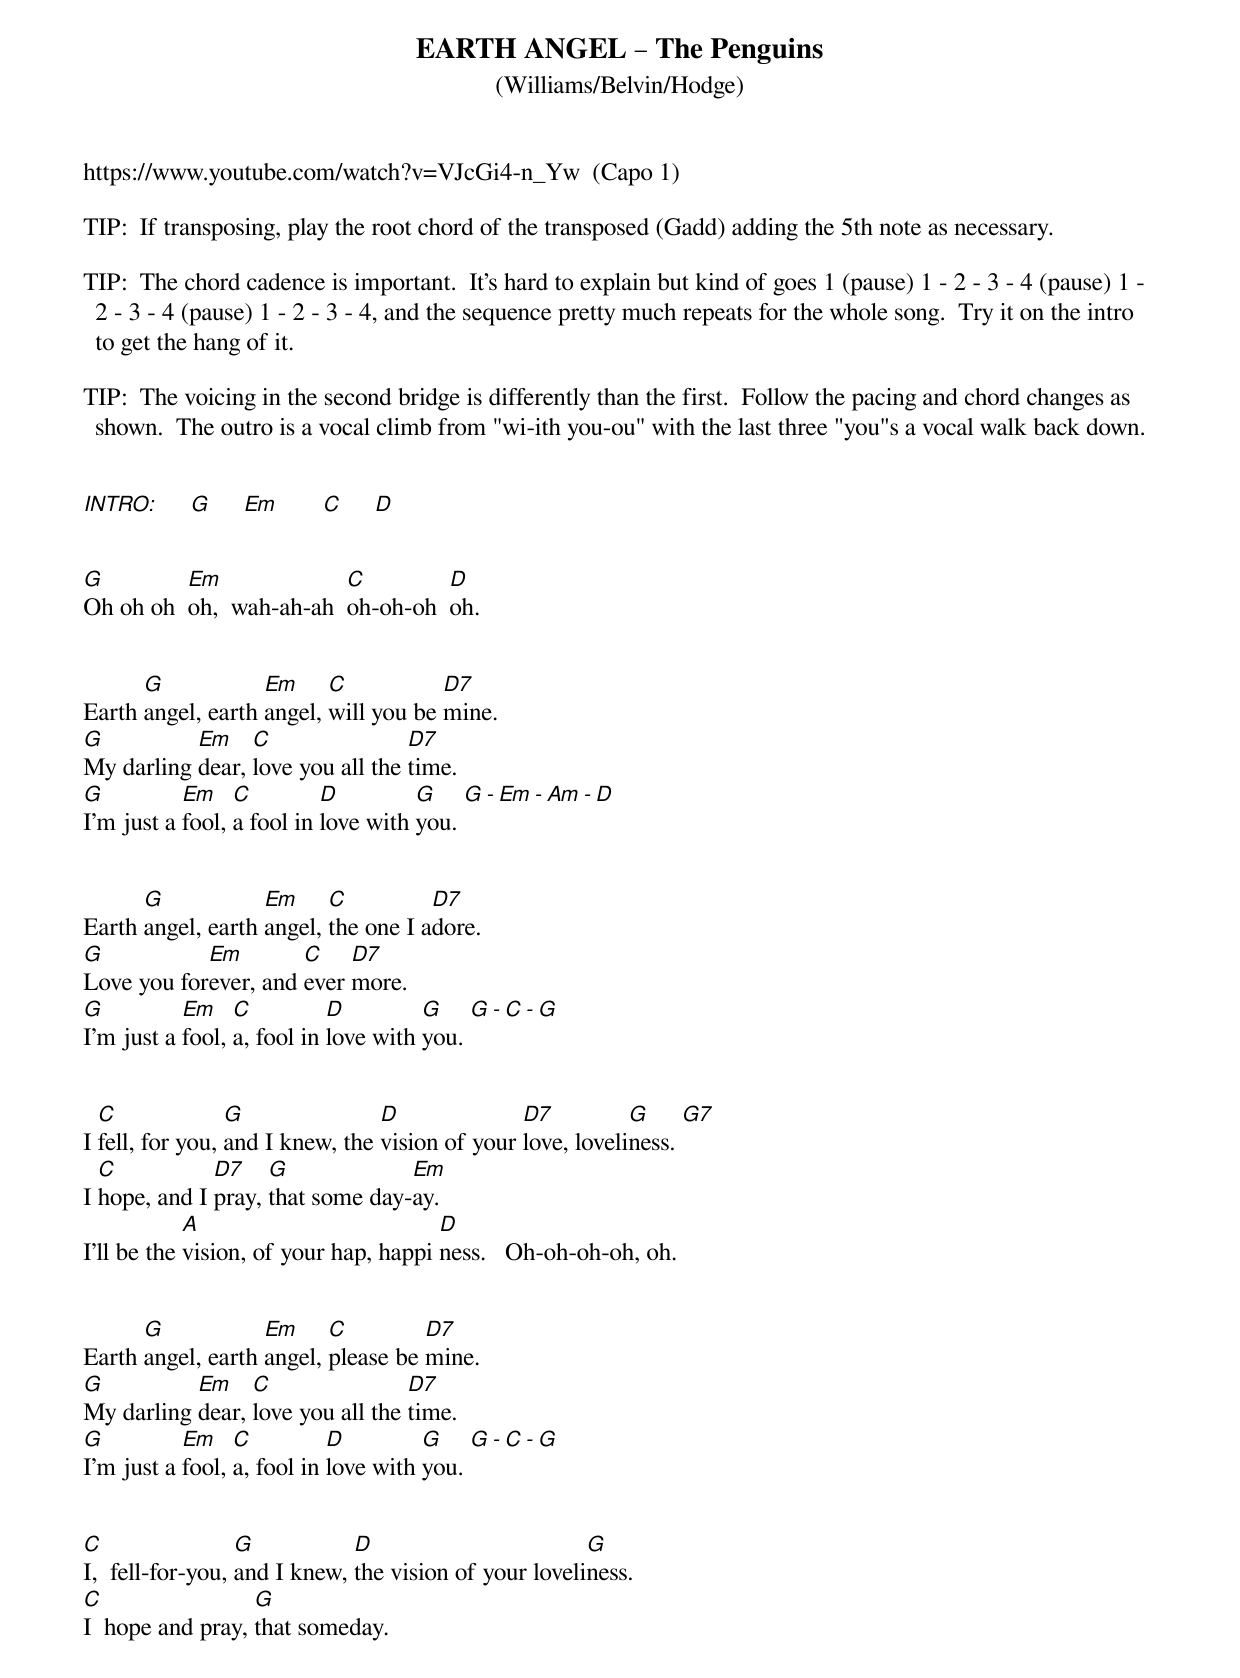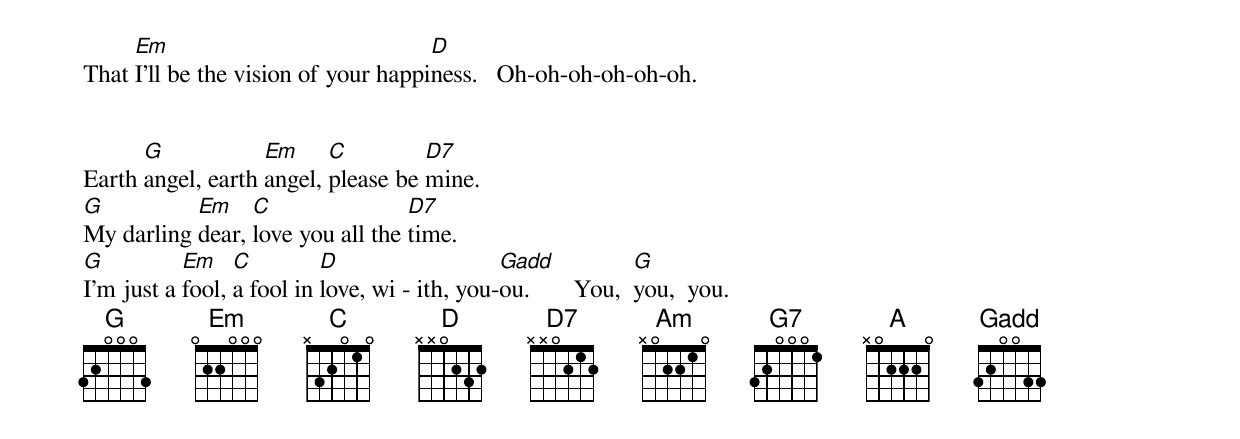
{define: Gadd base-fret 1 frets 3 2 0 0 3 3}
{t: EARTH ANGEL – The Penguins }
{st: (Williams/Belvin/Hodge)}
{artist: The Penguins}
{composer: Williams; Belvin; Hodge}


https://www.youtube.com/watch?v=VJcGi4-n_Yw  (Capo 1)

TIP:  If transposing, play the root chord of the transposed (Gadd) adding the 5th note as necessary.

TIP:  The chord cadence is important.  It’s hard to explain but kind of goes 1 (pause) 1 - 2 - 3 - 4 (pause) 1 - 2 - 3 - 4 (pause) 1 - 2 - 3 - 4, and the sequence pretty much repeats for the whole song.  Try it on the intro to get the hang of it.

TIP:  The voicing in the second bridge is differently than the first.  Follow the pacing and chord changes as shown.  The outro is a vocal climb from "wi-ith you-ou" with the last three "you"s a vocal walk back down.


[INTRO:]     [G]     [Em]       [C]     [D]


[G]Oh oh oh  [Em]oh,  wah-ah-ah  [C]oh-oh-oh  [D]oh.


Earth [G]angel, earth [Em]angel, [C]will you be [D7]mine.
[G]My darling [Em]dear, [C]love you all the [D7]time.
[G]I'm just a [Em]fool, [C]a fool in [D]love with [G]you. [G][-][Em][-][Am][-][D]


Earth [G]angel, earth [Em]angel, [C]the one I a[D7]dore.
[G]Love you for[Em]ever, and [C]ever [D7]more.
[G]I'm just a [Em]fool, [C]a, fool in [D]love with [G]you. [G][-][C][-][G]


I [C]fell, for you, [G]and I knew, the [D]vision of your [D7]love, loveli[G]ness. [G7]
I [C]hope, and I [D7]pray, [G]that some day-[Em]ay.
I'll be the [A]vision, of your hap, happi [D]ness.   Oh-oh-oh-oh, oh.


Earth [G]angel, earth [Em]angel, [C]please be [D7]mine.
[G]My darling [Em]dear, [C]love you all the [D7]time.
[G]I'm just a [Em]fool, [C]a, fool in [D]love with [G]you. [G][-][C][-][G]


[C]I,  fell-for-you, [G]and I knew, [D]the vision of your loveli[G]ness.
[C]I  hope and pray, [G]that someday.
That [Em]I'll be the vision of your happi[D]ness.   Oh-oh-oh-oh-oh-oh.


Earth [G]angel, earth [Em]angel, [C]please be [D7]mine.
[G]My darling [Em]dear, [C]love you all the [D7]time.
[G]I'm just a [Em]fool, [C]a fool in [D]love, wi - ith, you-[Gadd]ou.       You,  [G]you,  you.
